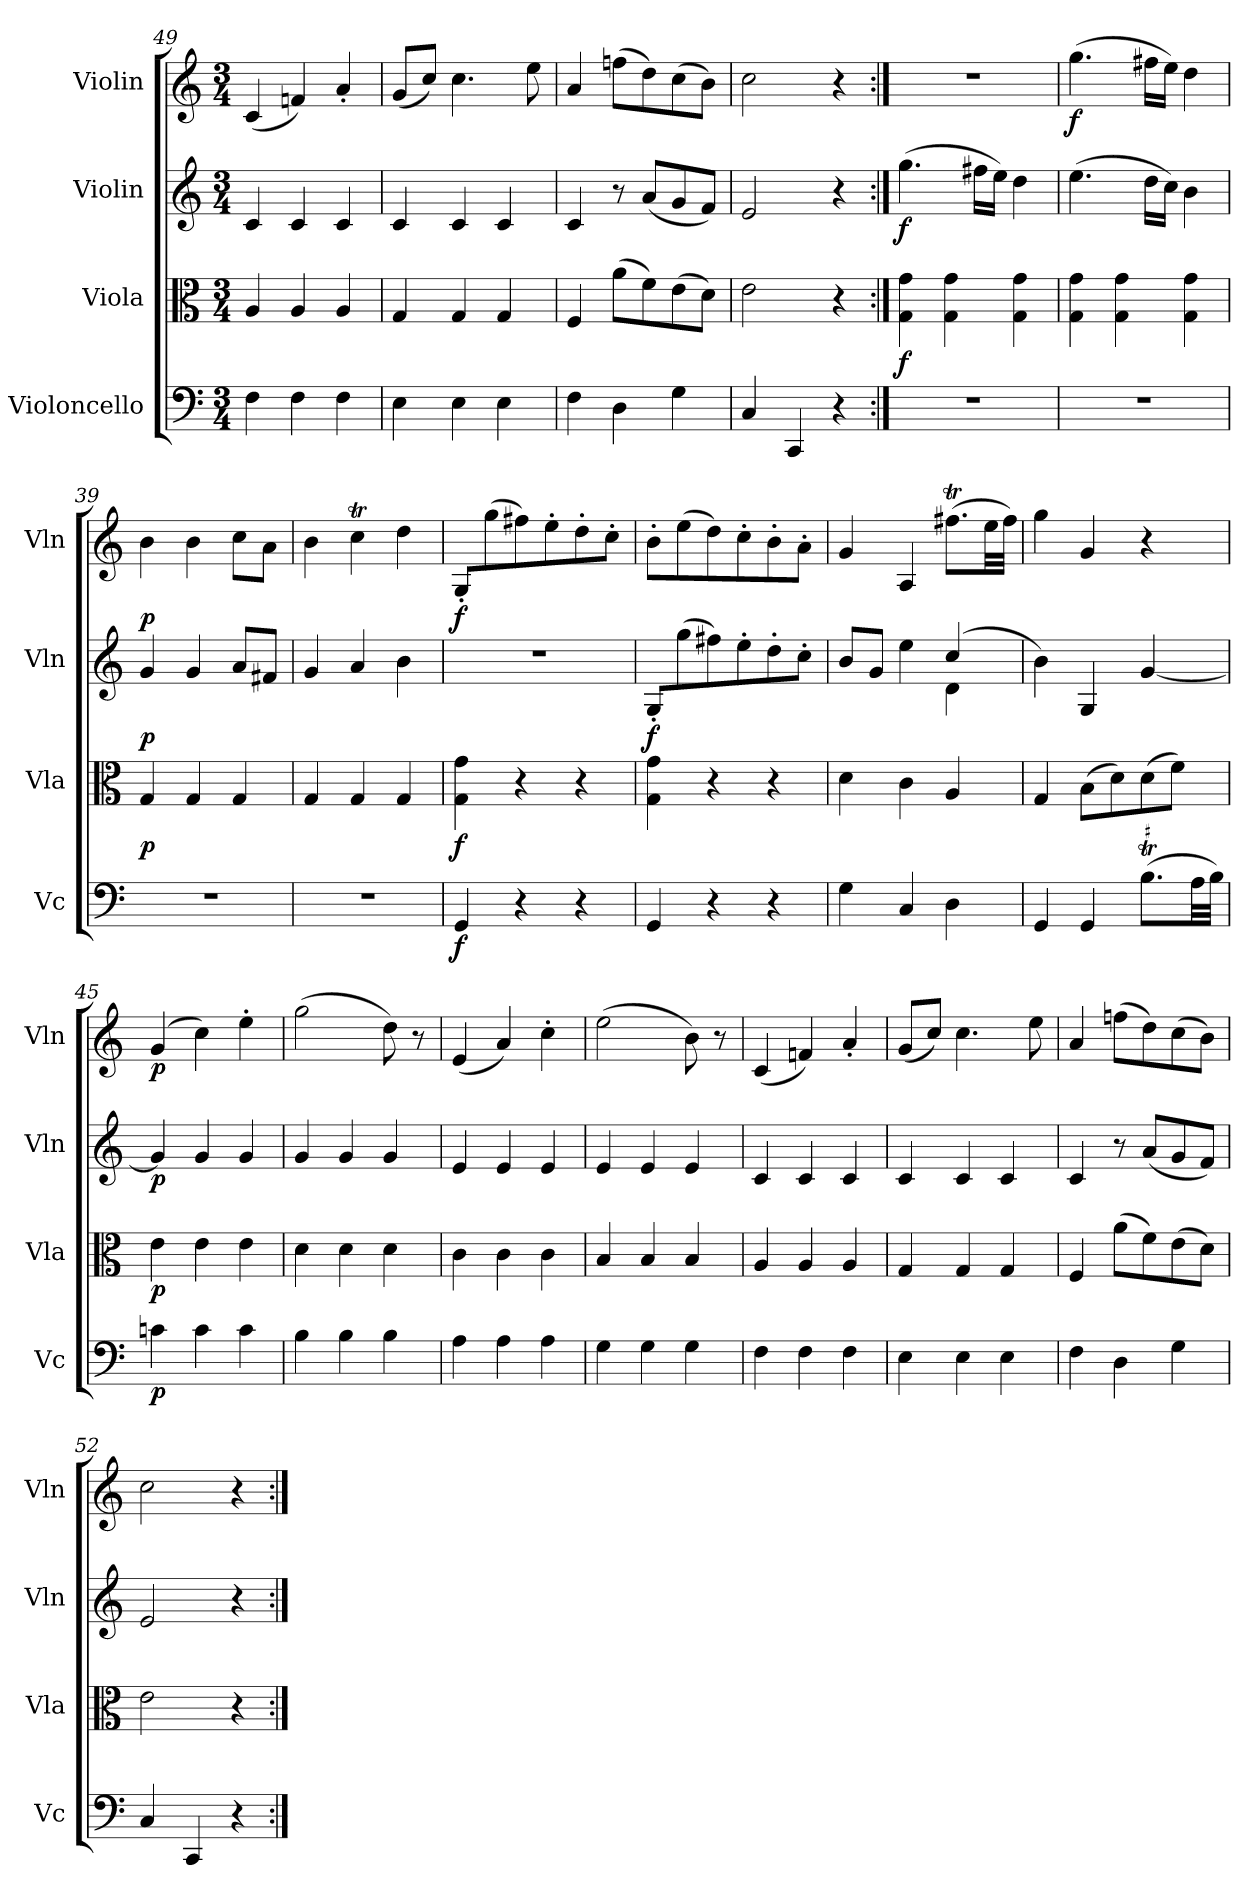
**kern	**dynam	**kern	**dynam	**kern	**dynam	**kern	**dynam
*part4	*part4	*part3	*part3	*part2	*part2	*part1	*part1
*staff4	*staff4	*staff3	*staff3	*staff2	*staff2	*staff1	*staff1
*I"Violoncello	*	*I"Viola	*	*I"Violin	*	*I"Violin	*
*I'Vc	*	*I'Vla	*	*I'Vln	*	*I'Vln	*
*clefF4	*	*clefC3	*	*clefG2	*	*clefG2	*
*k[]	*	*k[]	*	*k[]	*	*k[]	*
*C:	*	*C:	*	*C:	*	*C:	*
*M3/4	*	*M3/4	*	*M3/4	*	*M3/4	*
=49	=49	=49	=49	=49	=49	=49	=49
4F\	.	4A/	.	4c/	.	(4c/	.
4F\	.	4A/	.	4c/	.	4fn/)	.
4F\	.	4A/	.	4c/	.	4a'/	.
=50	=50	=50	=50	=50	=50	=50	=50
4E\	.	4G/	.	4c/	.	(8g/L	.
.	.	.	.	.	.	8cc/J)	.
4E\	.	4G/	.	4c/	.	4.cc\	.
4E\	.	4G/	.	4c/	.	.	.
.	.	.	.	.	.	8ee\	.
=51	=51	=51	=51	=51	=51	=51	=51
4F\	.	4F/	.	4c/	.	4a/	.
4D\	.	(8a\L	.	8r	.	(8ffn\L	.
.	.	8f\)	.	(8a/L	.	8dd\)	.
4G\	.	(8e\	.	8g/	.	(8cc\	.
.	.	8d\J)	.	8f/J)	.	8b\J)	.
=52	=52	=52	=52	=52	=52	=52	=52
4C/	.	2e\	.	2e/	.	2cc\	.
4CC/	.	.	.	.	.	.	.
4r	.	4r	.	4r	.	4r	.
=:|!	=:|!	=:|!	=:|!	=:|!	=:|!	=:|!	=:|!
2.r	.	4G\ 4g\	f	(4.gg\	f	2.r	.
.	.	4G\ 4g\	.	.	.	.	.
.	.	.	.	16ff#X\LL	.	.	.
.	.	.	.	16ee\JJ)	.	.	.
.	.	4G\ 4g\	.	4dd\	.	.	.
=38	=38	=38	=38	=38	=38	=38	=38
2.r	.	4G\ 4g\	.	(4.ee\	.	(4.gg\	f
.	.	4G\ 4g\	.	.	.	.	.
.	.	.	.	16dd\LL	.	16ff#X\LL	.
.	.	.	.	16cc\JJ)	.	16ee\JJ)	.
.	.	4G\ 4g\	.	4b\	.	4dd\	.
=39	=39	=39	=39	=39	=39	=39	=39
2.r	.	4G/	p	4g/	p	4b\	p
.	.	4G/	.	4g/	.	4b\	.
.	.	4G/	.	8a/L	.	8cc\L	.
.	.	.	.	8f#X/J	.	8a\J	.
=40	=40	=40	=40	=40	=40	=40	=40
2.r	.	4G/	.	4g/	.	4b\	.
.	.	4G/	.	4a/	.	4ccT\	.
.	.	4G/	.	4b\	.	4dd\	.
=41	=41	=41	=41	=41	=41	=41	=41
4GG/	f	4G\ 4g\	f	2.r	.	8G'/L	f
.	.	.	.	.	.	(8gg\	.
4r	.	4r	.	.	.	8ff#X\)	.
.	.	.	.	.	.	8ee'\	.
4r	.	4r	.	.	.	8dd'\	.
.	.	.	.	.	.	8cc'\J	.
=42	=42	=42	=42	=42	=42	=42	=42
4GG/	.	4G\ 4g\	.	8G'/L	f	8b'\L	.
.	.	.	.	(8gg\	.	(8ee\	.
4r	.	4r	.	8ff#X\)	.	8dd\)	.
.	.	.	.	8ee'\	.	8cc'\	.
4r	.	4r	.	8dd'\	.	8b'\	.
.	.	.	.	8cc'\J	.	8a'\J	.
=43	=43	=43	=43	=43	=43	=43	=43
*	*	*	*	*^	*	*	*
4G\	.	4d\	.	8b/L	2ryy	.	4g/	.
.	.	.	.	8g/J	.	.	.	.
4C/	.	4c\	.	4ee\	.	.	4A/	.
4D\	.	4A/	.	(4cc/	4d\	.	(8.ff#Xt\L	.
.	.	.	.	.	.	.	32ee\LL	.
.	.	.	.	.	.	.	32ff#\JJJ)	.
*	*	*	*	*v	*v	*	*	*
=44	=44	=44	=44	=44	=44	=44	=44
4GG/	.	4G/	.	4b\)	.	4gg\	.
4GG/	.	(8B\L	.	4G/	.	4g/	.
.	.	8d\)	.	.	.	.	.
!LO:TR:acc=#	!	!	!	!	!	!	!
(8.BT\L	.	(8d\	.	[4g/	.	4r	.
.	.	8f\J)	.	.	.	.	.
32A\LL	.	.	.	.	.	.	.
32B\JJJ)	.	.	.	.	.	.	.
=45	=45	=45	=45	=45	=45	=45	=45
4cn\	p	4e\	p	4g/]	p	(4g/	p
4c\	.	4e\	.	4g/	.	4cc\)	.
4c\	.	4e\	.	4g/	.	4ee'\	.
=46	=46	=46	=46	=46	=46	=46	=46
4B\	.	4d\	.	4g/	.	(2gg\	.
4B\	.	4d\	.	4g/	.	.	.
4B\	.	4d\	.	4g/	.	8dd\)	.
.	.	.	.	.	.	8r	.
=47	=47	=47	=47	=47	=47	=47	=47
4A\	.	4c\	.	4e/	.	(4e/	.
4A\	.	4c\	.	4e/	.	4a/)	.
4A\	.	4c\	.	4e/	.	4cc'\	.
=48	=48	=48	=48	=48	=48	=48	=48
4G\	.	4B/	.	4e/	.	(2ee\	.
4G\	.	4B/	.	4e/	.	.	.
4G\	.	4B/	.	4e/	.	8b\)	.
.	.	.	.	.	.	8r	.
=49	=49	=49	=49	=49	=49	=49	=49
4F\	.	4A/	.	4c/	.	(4c/	.
4F\	.	4A/	.	4c/	.	4fn/)	.
4F\	.	4A/	.	4c/	.	4a'/	.
=50	=50	=50	=50	=50	=50	=50	=50
4E\	.	4G/	.	4c/	.	(8g/L	.
.	.	.	.	.	.	8cc/J)	.
4E\	.	4G/	.	4c/	.	4.cc\	.
4E\	.	4G/	.	4c/	.	.	.
.	.	.	.	.	.	8ee\	.
=51	=51	=51	=51	=51	=51	=51	=51
4F\	.	4F/	.	4c/	.	4a/	.
4D\	.	(8a\L	.	8r	.	(8ffn\L	.
.	.	8f\)	.	(8a/L	.	8dd\)	.
4G\	.	(8e\	.	8g/	.	(8cc\	.
.	.	8d\J)	.	8f/J)	.	8b\J)	.
=52	=52	=52	=52	=52	=52	=52	=52
4C/	.	2e\	.	2e/	.	2cc\	.
4CC/	.	.	.	.	.	.	.
4r	.	4r	.	4r	.	4r	.
=:|!	=:|!	=:|!	=:|!	=:|!	=:|!	=:|!	=:|!
*-	*-	*-	*-	*-	*-	*-	*-
